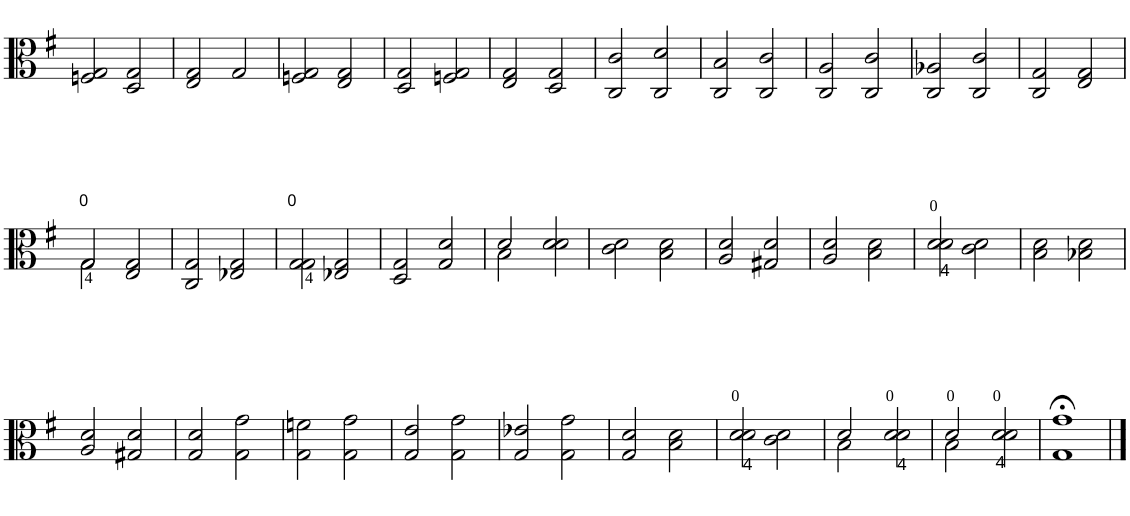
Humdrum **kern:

**kern
*part1
*staff1
*I"Viola
*I'Vla
!!LO:PB:g=z
*clefC3
*k[f#]
*M4/4
*met(c)
=51
2Fn/ 2G/
2D/ 2G/
=52
2E/ 2G/
2G/
=53
2Fn/ 2G/
2E/ 2G/
=54
2D/ 2G/
2Fn/ 2G/
=55
2E/ 2G/
2D/ 2G/
=56
2C/ 2c/
2C/ 2d/
=57
2C/ 2B/
2C/ 2c/
=58
2C/ 2A/
2C/ 2c/
=59
2C/ 2A-X/
2C/ 2c/
=60
2C/ 2G/
2E/ 2G/
!!LO:LB:g=z
=61
*^
2G/	2G\
2E/ 2G/	2ryy
*v	*v
=62
2C/ 2G/
2E-X/ 2G/
=63
*^
2G/	2G\
2E-X/ 2G/	2ryy
*v	*v
=64
2D/ 2G/
2G/ 2d/
=65
*^
2d/	2B\
2d/	2d\
*v	*v
=66
2c\ 2d\
2B\ 2d\
=67
2A/ 2d/
2G#X/ 2d/
=68
2A/ 2d/
2B\ 2d\
=69
*^
2d/	2d\
2c\ 2d\	2ryy
*v	*v
=70
2B\ 2d\
2B-X\ 2d\
!!LO:LB:g=z
=71
2A/ 2d/
2G#X/ 2d/
=72
2G/ 2d/
2G\ 2g\
=73
2G\ 2fn\
2G\ 2g\
=74
2G/ 2e/
2G\ 2g\
=75
2G/ 2e-X/
2G\ 2g\
=76
2G/ 2d/
2B\ 2d\
=77
*^
2d/	2d\
2c\ 2d\	2ryy
=78	=78
2d/	2B\
2d/	2d\
=79	=79
2d/	2B\
2d/	2d\
*v	*v
=80
1G;< 1g;<
==
*-
